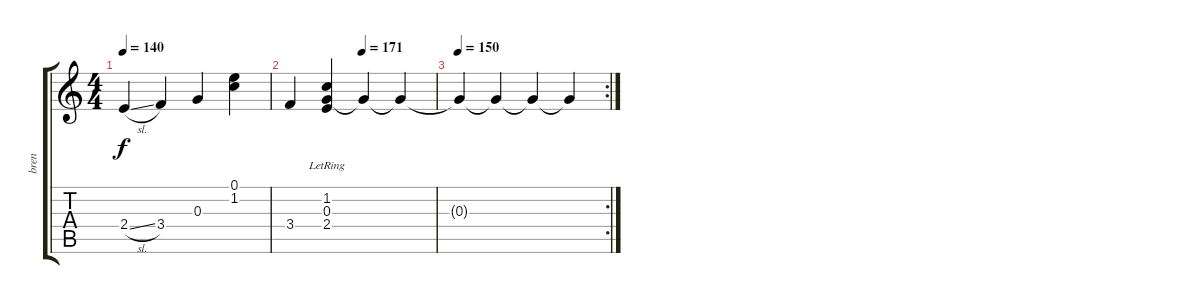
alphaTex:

\track ("bren" "bren") {instrument acousticguitarnylon}
\staff {score tabs}
\tuning (E4 B3 G3 D3 A2 E2) {hide}
\ts (4 4)
\tempo 140
\clef g2
\ks c
2.4{sl}.4{dy f} 3.4.4 0.3.4 (0.1 1.2).4 |
\tempo (171 0.5)
3.4.4 (1.2 0.3 2.4{lr}).4 0.3{t}.4 0.3{t}.4 |
\rc 2
\tempo 150
0.3{t}.4 0.3{t}.4 0.3{t}.4 0.3{t}.4
